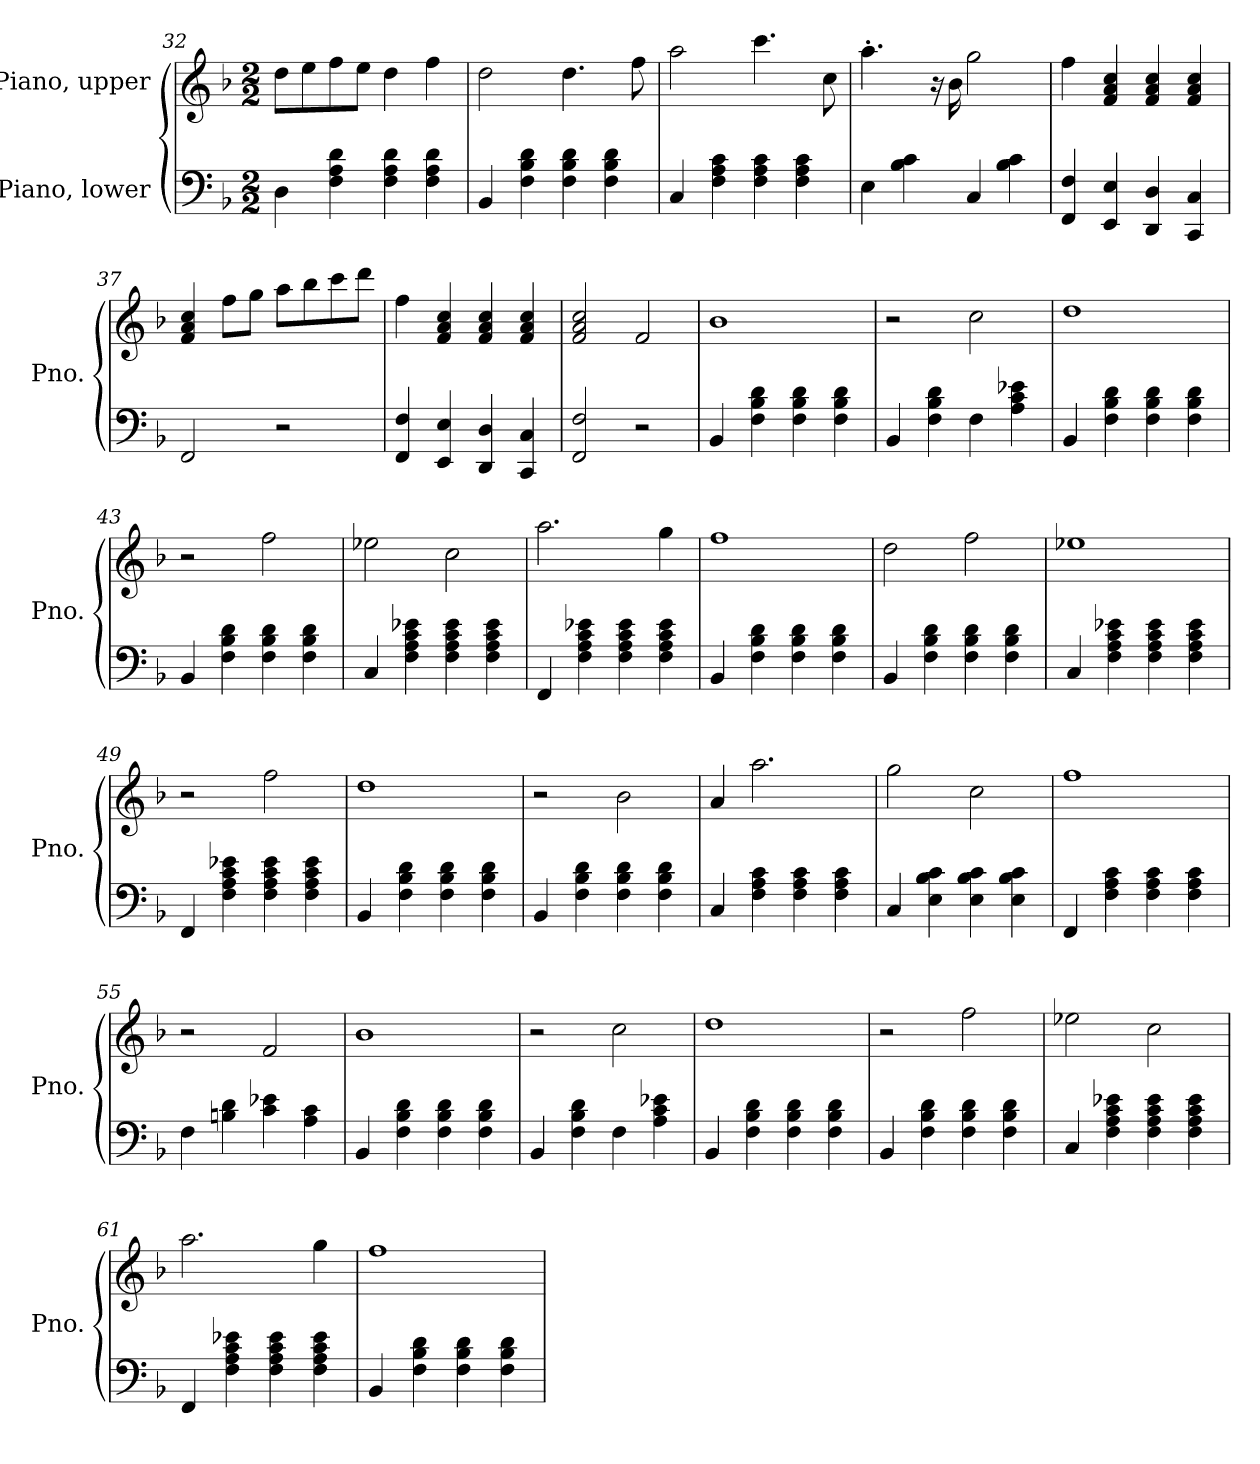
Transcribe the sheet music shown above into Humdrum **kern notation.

**kern	**kern
*part2	*part1
*staff2	*staff1
*I"Piano, lower	*I"Piano, upper
*I'Pno.	*I'Pno.
*clefF4	*clefG2
*k[b-]	*k[b-]
*M2/2	*M2/2
=32	=32
4D\	8dd\L
.	8ee\
4F\ 4A\ 4d\	8ff\
.	8ee\J
4F\ 4A\ 4d\	4dd\
4F\ 4A\ 4d\	4ff\
=33	=33
4BB-/	2dd\
4F\ 4B-\ 4d\	.
4F\ 4B-\ 4d\	4.dd\
4F\ 4B-\ 4d\	.
.	8ff\
=34	=34
4C/	2aa\
4F\ 4A\ 4c\	.
4F\ 4A\ 4c\	4.ccc\
4F\ 4A\ 4c\	.
.	8cc\
!!LO:PB:g=z
=35	=35
4E\	4.aa'\
4B-\ 4c\	.
.	16r
.	16b-\
4C/	2gg\
4B-\ 4c\	.
=36	=36
4FF/ 4F/	4ff\
4EE/ 4E/	4f/ 4a/ 4cc/
4DD/ 4D/	4f/ 4a/ 4cc/
4CC/ 4C/	4f/ 4a/ 4cc/
=37	=37
2FF/	4f/ 4a/ 4cc/
.	8ff\L
.	8gg\J
2r	8aa\L
.	8bb-\
.	8ccc\
.	8ddd\J
=38	=38
4FF/ 4F/	4ff\
4EE/ 4E/	4f/ 4a/ 4cc/
4DD/ 4D/	4f/ 4a/ 4cc/
4CC/ 4C/	4f/ 4a/ 4cc/
=39	=39
2FF/ 2F/	2f/ 2a/ 2cc/
2r	2f/
=40	=40
4BB-/	1b-
4F\ 4B-\ 4d\	.
4F\ 4B-\ 4d\	.
4F\ 4B-\ 4d\	.
=41	=41
4BB-/	2r
4F\ 4B-\ 4d\	.
4F\	2cc\
4A\ 4c\ 4e-X\	.
!!LO:LB:g=z
=42	=42
4BB-/	1dd
4F\ 4B-\ 4d\	.
4F\ 4B-\ 4d\	.
4F\ 4B-\ 4d\	.
=43	=43
4BB-/	2r
4F\ 4B-\ 4d\	.
4F\ 4B-\ 4d\	2ff\
4F\ 4B-\ 4d\	.
=44	=44
4C/	2ee-X\
4F\ 4A\ 4c\ 4e-X\	.
4F\ 4A\ 4c\ 4e-\	2cc\
4F\ 4A\ 4c\ 4e-\	.
=45	=45
4FF/	2.aa\
4F\ 4A\ 4c\ 4e-X\	.
4F\ 4A\ 4c\ 4e-\	.
4F\ 4A\ 4c\ 4e-\	4gg\
=46	=46
4BB-/	1ff
4F\ 4B-\ 4d\	.
4F\ 4B-\ 4d\	.
4F\ 4B-\ 4d\	.
=47	=47
4BB-/	2dd\
4F\ 4B-\ 4d\	.
4F\ 4B-\ 4d\	2ff\
4F\ 4B-\ 4d\	.
!!LO:LB:g=z
=48	=48
4C/	1ee-X
4F\ 4A\ 4c\ 4e-X\	.
4F\ 4A\ 4c\ 4e-\	.
4F\ 4A\ 4c\ 4e-\	.
=49	=49
4FF/	2r
4F\ 4A\ 4c\ 4e-X\	.
4F\ 4A\ 4c\ 4e-\	2ff\
4F\ 4A\ 4c\ 4e-\	.
=50	=50
4BB-/	1dd
4F\ 4B-\ 4d\	.
4F\ 4B-\ 4d\	.
4F\ 4B-\ 4d\	.
=51	=51
4BB-/	2r
4F\ 4B-\ 4d\	.
4F\ 4B-\ 4d\	2b-\
4F\ 4B-\ 4d\	.
=52	=52
4C/	4a/
4F\ 4A\ 4c\	2.aa\
4F\ 4A\ 4c\	.
4F\ 4A\ 4c\	.
=53	=53
4C/	2gg\
4E\ 4B-\ 4c\	.
4E\ 4B-\ 4c\	2cc\
4E\ 4B-\ 4c\	.
!!LO:LB:g=z
=54	=54
4FF/	1ff
4F\ 4A\ 4c\	.
4F\ 4A\ 4c\	.
4F\ 4A\ 4c\	.
=55	=55
4F\	2r
4Bn\ 4d\	.
4c\ 4e-X\	2f/
4A\ 4c\	.
=56	=56
4BB-/	1b-
4F\ 4B-\ 4d\	.
4F\ 4B-\ 4d\	.
4F\ 4B-\ 4d\	.
=57	=57
4BB-/	2r
4F\ 4B-\ 4d\	.
4F\	2cc\
4A\ 4c\ 4e-X\	.
=58	=58
4BB-/	1dd
4F\ 4B-\ 4d\	.
4F\ 4B-\ 4d\	.
4F\ 4B-\ 4d\	.
=59	=59
4BB-/	2r
4F\ 4B-\ 4d\	.
4F\ 4B-\ 4d\	2ff\
4F\ 4B-\ 4d\	.
!!LO:LB:g=z
=60	=60
4C/	2ee-X\
4F\ 4A\ 4c\ 4e-X\	.
4F\ 4A\ 4c\ 4e-\	2cc\
4F\ 4A\ 4c\ 4e-\	.
=61	=61
4FF/	2.aa\
4F\ 4A\ 4c\ 4e-X\	.
4F\ 4A\ 4c\ 4e-\	.
4F\ 4A\ 4c\ 4e-\	4gg\
=62	=62
4BB-/	1ff
4F\ 4B-\ 4d\	.
4F\ 4B-\ 4d\	.
4F\ 4B-\ 4d\	.
=	=
*-	*-
